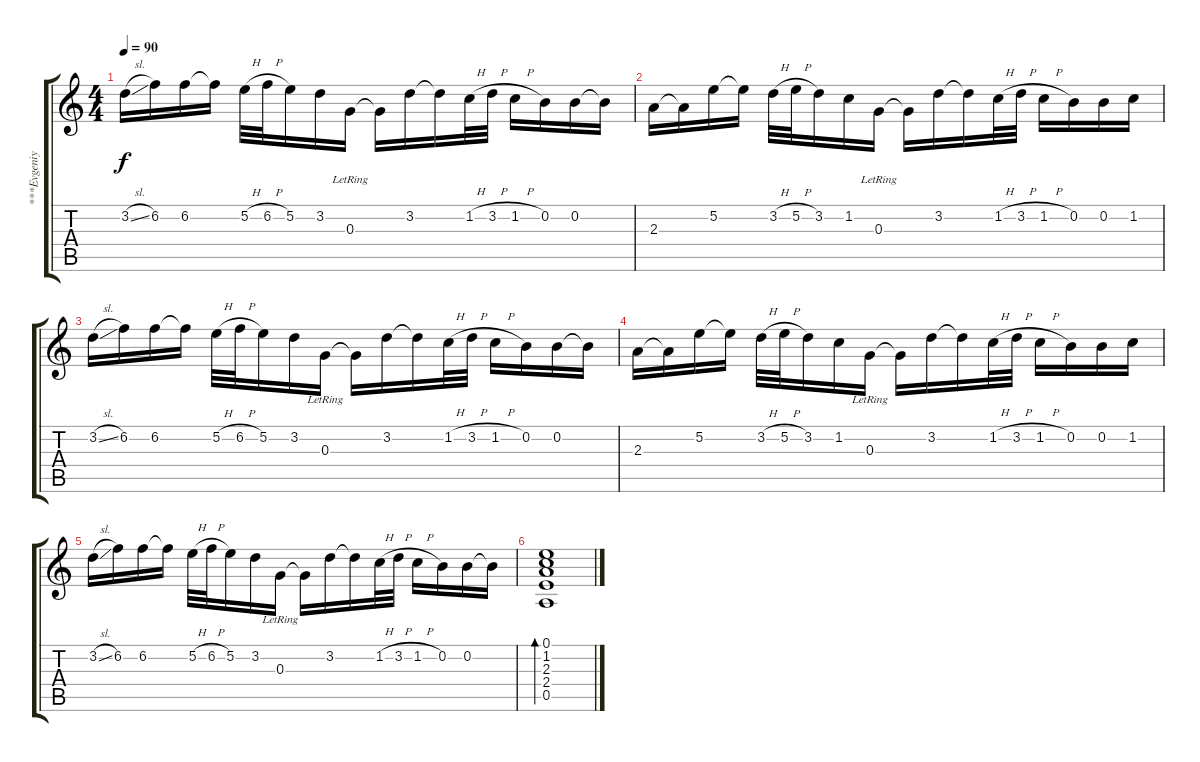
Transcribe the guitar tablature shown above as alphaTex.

\track ("***Evgeniy*** (Solo)" "***Evgeniy") {instrument acousticguitarsteel}
\staff {score tabs}
\tuning (E4 B3 G3 D3 A2 E2) {hide}
\ts (4 4)
\tempo 90
\clef g2
\ks c
3.2{sl}.16{dy f} 6.2.16 6.2.16 6.2{t}.16 5.2{h}.32 6.2{h}.32 5.2.16 3.2.16 0.3{lr}.16 0.3{t}.16 3.2.16 3.2{t}.16 1.2{h}.32 3.2{h}.32 1.2{h}.16 0.2.16 0.2.16 0.2{t}.16 |
2.3.16 2.3{t}.16 5.2.16 5.2{t}.16 3.2{h}.32 5.2{h}.32 3.2.16 1.2.16 0.3{lr}.16 0.3{t}.16 3.2.16 3.2{t}.16 1.2{h}.32 3.2{h}.32 1.2{h}.16 0.2.16 0.2.16 1.2.16 |
3.2{sl}.16 6.2.16 6.2.16 6.2{t}.16 5.2{h}.32 6.2{h}.32 5.2.16 3.2.16 0.3{lr}.16 0.3{t}.16 3.2.16 3.2{t}.16 1.2{h}.32 3.2{h}.32 1.2{h}.16 0.2.16 0.2.16 0.2{t}.16 |
2.3.16 2.3{t}.16 5.2.16 5.2{t}.16 3.2{h}.32 5.2{h}.32 3.2.16 1.2.16 0.3{lr}.16 0.3{t}.16 3.2.16 3.2{t}.16 1.2{h}.32 3.2{h}.32 1.2{h}.16 0.2.16 0.2.16 1.2.16 |
3.2{sl}.16 6.2.16 6.2.16 6.2{t}.16 5.2{h}.32 6.2{h}.32 5.2.16 3.2.16 0.3{lr}.16 0.3{t}.16 3.2.16 3.2{t}.16 1.2{h}.32 3.2{h}.32 1.2{h}.16 0.2.16 0.2.16 0.2{t}.16 |
(0.1 1.2 2.3 2.4 0.5).1{bd 240}
